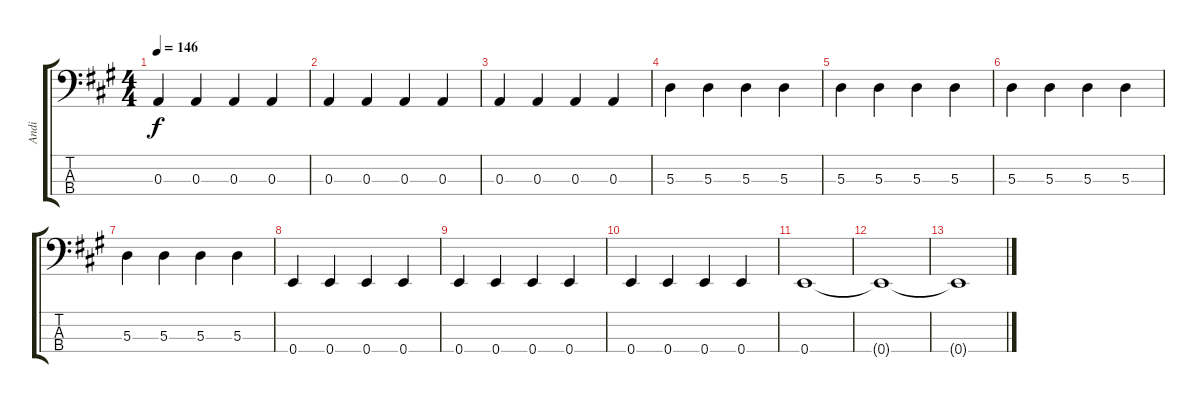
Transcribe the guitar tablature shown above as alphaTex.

\track ("Andi" "Andi") {instrument electricbasspick}
\staff {score tabs}
\tuning (G2 D2 A1 E1) {hide}
\ts (4 4)
\tempo 146
\clef f4
\ks a
0.3.4{dy f} 0.3.4 0.3.4 0.3.4 |
0.3.4 0.3.4 0.3.4 0.3.4 |
0.3.4 0.3.4 0.3.4 0.3.4 |
5.3.4 5.3.4 5.3.4 5.3.4 |
5.3.4 5.3.4 5.3.4 5.3.4 |
5.3.4 5.3.4 5.3.4 5.3.4 |
5.3.4 5.3.4 5.3.4 5.3.4 |
0.4.4 0.4.4 0.4.4 0.4.4 |
0.4.4 0.4.4 0.4.4 0.4.4 |
0.4.4 0.4.4 0.4.4 0.4.4 |
0.4.1 |
0.4{t}.1 |
0.4{t}.1
